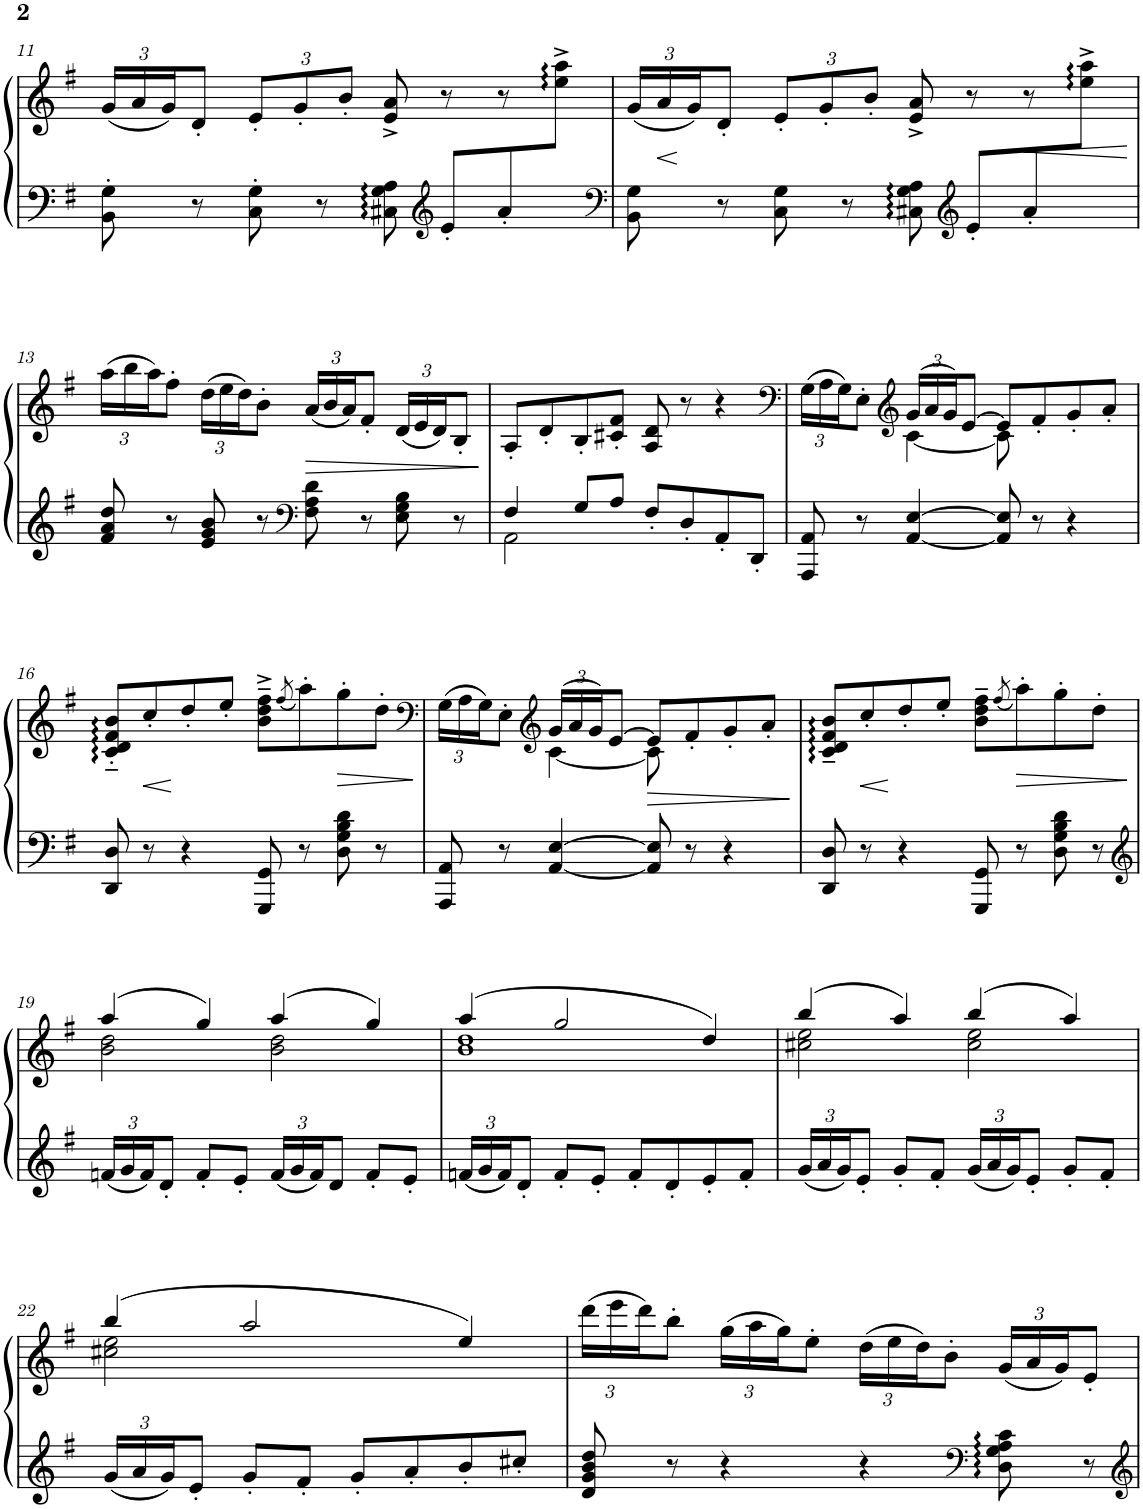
**kern	**kern	**dynam
*part1	*part1	*part1
*staff2	*staff1	*staff1/2
*I"Piano	*	*
*I'Pno.	*	*
!!LO:PB:g=z
*clefF4	*clefG2	*
*k[f#]	*k[f#]	*
*G:	*G:	*
*M4/4	*M4/4	*
*met(c)	*met(c)	*
*	*Xbrackettup	*
=11	=11	=11
*	*^	*
8BB\' 8G\'	(24g/LL	2..ryy	.
.	24a/	.	.
.	24g/J)	.	.
8r	8d'/J	.	.
8C\' 8G\'	12e'/L	.	.
.	12g'/	.	.
8r	.	.	.
.	12b'/J	.	.
8C#X\ 8G\ 8A\	8e/^ 8a/^	.	.
*clefG2	*	*	*
8e'/L	8r	.	.
8a'/	8r	.	.
8ryy	8ryy	8ee\^ 8aa\^J	.
=12	=12	=12	=12
*clefF4	*	*	*
8BB\ 8G\	(24g/LL	2..ryy	.
!	!	!	!LO:HP:b
.	24a/	.	<
.	24g/J)	.	.
8r	8d'/J	.	.
8C\ 8G\	12e'/L	.	.
.	12g'/	.	.
8r	.	.	.
.	12b'/J	.	.
8C#X\ 8G\ 8A\	8e/^ 8a/^	.	.
*clefG2	*	*	*
8e'/L	8r	.	.
!	!	!	!LO:HP:b
8a'/	8r	.	<
8ryy	8ryy	8ee\^ 8aa\^J	.
*	*v	*v	*
.	.	[
!!LO:LB:g=z
=13	=13	=13
8f#/ 8a/ 8dd/	(24aa\LL	.
.	24bb\	.
.	24aa\J)	.
8r	8ff#'\J	.
8e/ 8g/ 8b/	(24dd\LL	.
.	24ee\	.
.	24dd\J)	.
8r	8b'\J	.
*clefF4	*	*
!	!	!LO:HP:b
8F#\ 8A\ 8d\	(24a/LL	>
.	24b/	.
.	24a/J)	.
8r	8f#'/J	.
8E\ 8G\ 8B\	(24d/LL	.
.	24e/	.
.	24d/J)	.
8r	8B'/J	.
.	.	[
=14	=14	=14
*^	*	*
4F#/	2AA\	8A'/L	.
.	.	8d'/	.
8G/L	.	8B'/	.
8A/J	.	8c#X/' 8f#/'J	.
8F#'/L	2ryy	8A/ 8d/	.
8D'/	.	8r	.
8AA'/	.	4r	.
8DD'/J	.	.	.
*v	*v	*	*
=15	=15	=15
*	*clefF4	*
*	*^	*
8AAA/ 8AA/	(24G\LL	4ryy	.
.	24A\	.	.
.	24G\J)	.	.
8r	8E'\J	.	.
*	*clefG2	*	*
[4AA/ [4E/	(24g/LL	[4c\	.
.	24a/	.	.
.	24g/J)	.	.
.	[8e/J	.	.
8AA/] 8E/]	8e/L]	8c\]	.
8r	8f#'/	8ryy	.
4r	8g'/	4ryy	.
.	8a'/J	.	.
*	*v	*v	*
!!LO:LB:g=z
=16	=16	=16
8DD/ 8D/	8c/'~ 8d/'~ 8f#/'~ 8b/'~L	.
!	!	!LO:HP:b
8r	8cc'/	<
4r	8dd'/	]
.	8ee'/J	.
8GGG/ 8GG/	8b\~^ 8dd\~^ 8ff#\~^L	.
.	(8qff#/	.
8r	8aa'\)	.
!	!	!LO:HP:b
8D\ 8G\ 8B\ 8d\	8gg'\	>
8r	8dd'\J	.
.	.	[
=17	=17	=17
*	*clefF4	*
*	*^	*
8AAA/ 8AA/	(24G\LL	4ryy	.
.	24A\	.	.
.	24G\J)	.	.
8r	8E'\J	.	.
*	*clefG2	*	*
[4AA/ [4E/	(24g/LL	[4c\	.
.	24a/	.	.
.	24g/J)	.	.
.	[8e/J	.	.
!	!	!	!LO:HP:b
8AA/] 8E/]	8e/L]	8c\]	>
8r	8f#'/	8ryy	.
4r	8g'/	4ryy	.
.	8a'/J	.	.
*	*v	*v	*
.	.	]
=18	=18	=18
8DD/ 8D/	8c/~ 8d/~ 8f#/~ 8b/~L	.
!	!	!LO:HP:b
8r	8cc'/	<
4r	8dd'/	]
.	8ee'/J	.
8GGG/ 8GG/	8b\~ 8dd\~ 8ff#\~L	.
.	(8qff#/	.
8r	8aa'\)	.
8D\ 8G\ 8B\ 8d\	8gg'\	.
8r	8dd'\J	.
.	.	[
!!LO:LB:g=z
=19	=19	=19
*clefG2	*	*
*Xbrackettup	*	*
*	*^	*
24fn/LL	(4aa/	2b\ 2dd\	.
24g/	.	.	.
24f/J	.	.	.
8d'/J	.	.	.
8f'/L	4gg/)	.	.
8e'/J	.	.	.
24f/LL	(4aa/	2b\ 2dd\	.
24g/	.	.	.
24f/J	.	.	.
8d/J	.	.	.
8f'/L	4gg/)	.	.
8e'/J	.	.	.
=20	=20	=20	=20
24fn/LL	(4aa/	1b 1dd	.
24g/	.	.	.
24f/J	.	.	.
8d'/J	.	.	.
8f'/L	2gg/	.	.
8e'/J	.	.	.
8f'/L	.	.	.
8d'/	.	.	.
8e'/	4dd/)	.	.
8f'/J	.	.	.
=21	=21	=21	=21
24g/LL	(4bb/	2cc#X\ 2ee\	.
24a/	.	.	.
24g/J	.	.	.
8e'/J	.	.	.
8g'/L	4aa/)	.	.
8f#'/J	.	.	.
24g/LL	(4bb/	2cc#\ 2ee\	.
24a/	.	.	.
24g/J	.	.	.
8e'/J	.	.	.
8g'/L	4aa/)	.	.
8f#'/J	.	.	.
!!LO:LB:g=z	!!
=22	=22	=22	=22
24g/LL	(4bb/	2cc#X\ 2ee\	.
24a/	.	.	.
24g/J	.	.	.
8e'/J	.	.	.
8g'/L	2aa/	.	.
8f#'/J	.	.	.
8g'/L	.	2ryy	.
8a'/	.	.	.
8b'/	4ee/)	.	.
8cc#X'/J	.	.	.
*	*v	*v	*
=23	=23	=23
8d/ 8g/ 8b/ 8dd/	(24ddd\LL	.
.	24eee\	.
.	24ddd\J)	.
8r	8bb'\J	.
4r	(24gg\LL	.
.	24aa\	.
.	24gg\J)	.
.	8ee'\J	.
4r	(24dd\LL	.
.	24ee\	.
.	24dd\J)	.
.	8b'\J	.
*clefF4	*	*
8D\ 8G\ 8A\ 8c\	(24g/LL	.
.	24a/	.
.	24g/J)	.
8r	8e'/J	.
=	=	=
*-	*-	*-
